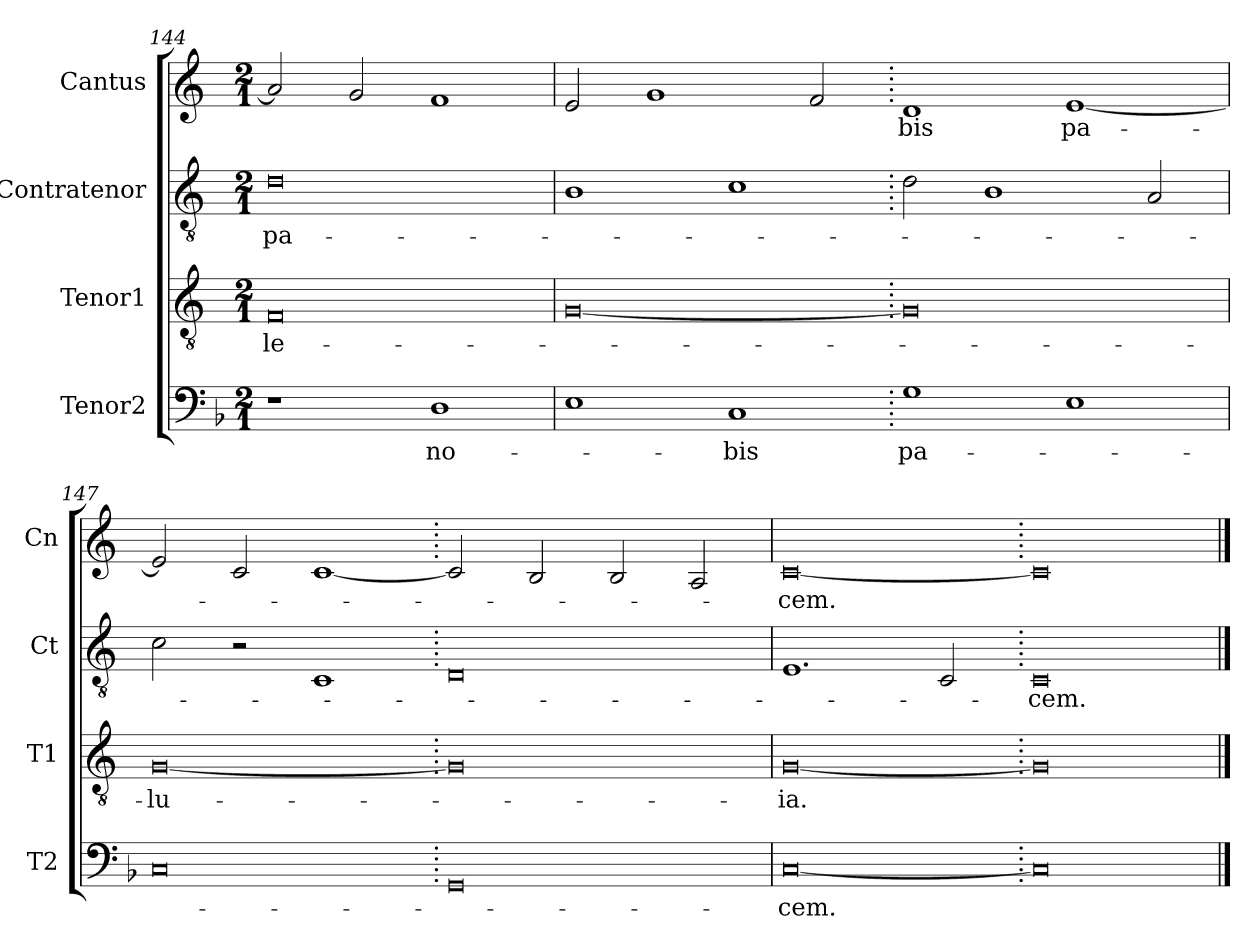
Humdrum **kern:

**kern	**text	**kern	**text	**kern	**text	**kern	**text
*part4	*part4	*part3	*part3	*part2	*part2	*part1	*part1
*staff4	*staff4	*staff3	*staff3	*staff2	*staff2	*staff1	*staff1
*I"Tenor2	*	*I"Tenor1	*	*I"Contratenor	*	*I"Cantus	*
*I'T2	*	*I'T1	*	*I'Ct	*	*I'Cn	*
*clefF4	*	*clefGv2	*	*clefGv2	*	*clefG2	*
*k[b-]	*	*k[]	*	*k[]	*	*k[]	*
*M2/1	*	*M2/1	*	*M2/1	*	*M2/1	*
=144	=144	=144	=144	=144	=144	=144	=144
1r	.	0F	-le-	0d	pa-	2a/]	.
.	.	.	.	.	.	2g/	.
1D	no-	.	.	.	.	1f	.
=145	=145	=145	=145	=145	=145	=145	=145
1E	.	[0G	.	1B	.	2e/	.
.	.	.	.	.	.	1g	.
1C	-bis	.	.	1c	.	.	.
.	.	.	.	.	.	2f/	.
=146.	=146.	=146.	=146.	=146.	=146.	=146.	=146.
1G	pa-	0G]	.	2d\	.	1d	-bis
.	.	.	.	1B	.	.	.
1E	.	.	.	.	.	[1e	pa-
.	.	.	.	2A/	.	.	.
=147	=147	=147	=147	=147	=147	=147	=147
0C	.	[0G	-lu-	2c\	.	2e/]	.
.	.	.	.	2r	.	2c/	.
.	.	.	.	1C	.	[1c	.
=148.	=148.	=148.	=148.	=148.	=148.	=148.	=148.
0GG	.	0G]	.	0D	.	2c/]	.
.	.	.	.	.	.	2B/	.
.	.	.	.	.	.	2B/	.
.	.	.	.	.	.	2A/	.
=149	=149	=149	=149	=149	=149	=149	=149
[0C	-cem.	[0G	-ia.	1.E	.	[0c	-cem.
.	.	.	.	2C/	.	.	.
=150.	=150.	=150.	=150.	=150.	=150.	=150.	=150.
0C]	.	0G]	.	0C	-cem.	0c]	.
==	==	==	==	==	==	==	==
*-	*-	*-	*-	*-	*-	*-	*-
